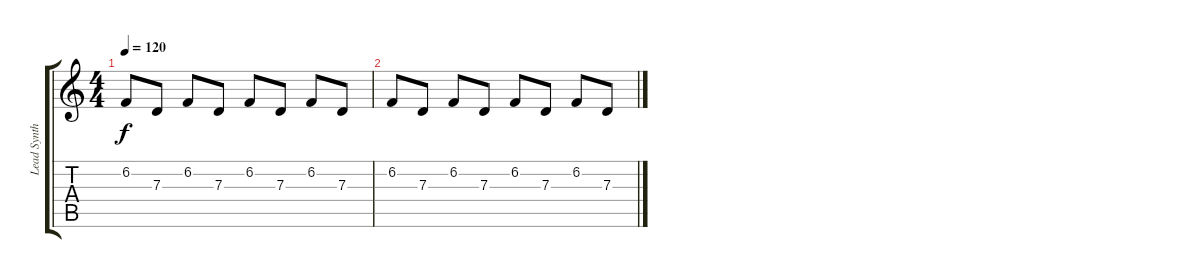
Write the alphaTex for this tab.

\track ("Lead Synth Right Ch." "Lead Synth") {instrument churchorgan}
\staff {score tabs}
\tuning (E4 B3 G3 D3 A2 E2) {hide}
\ts (4 4)
\tempo 120
\clef g2
\ks c
6.2.8{dy f volume 2 balance 16} 7.3.8 6.2.8{balance 0} 7.3.8 6.2.8{balance 16} 7.3.8 6.2.8{balance 0} 7.3.8 |
6.2.8{balance 8} 7.3.8 6.2.8 7.3.8 6.2.8 7.3.8 6.2.8 7.3.8
